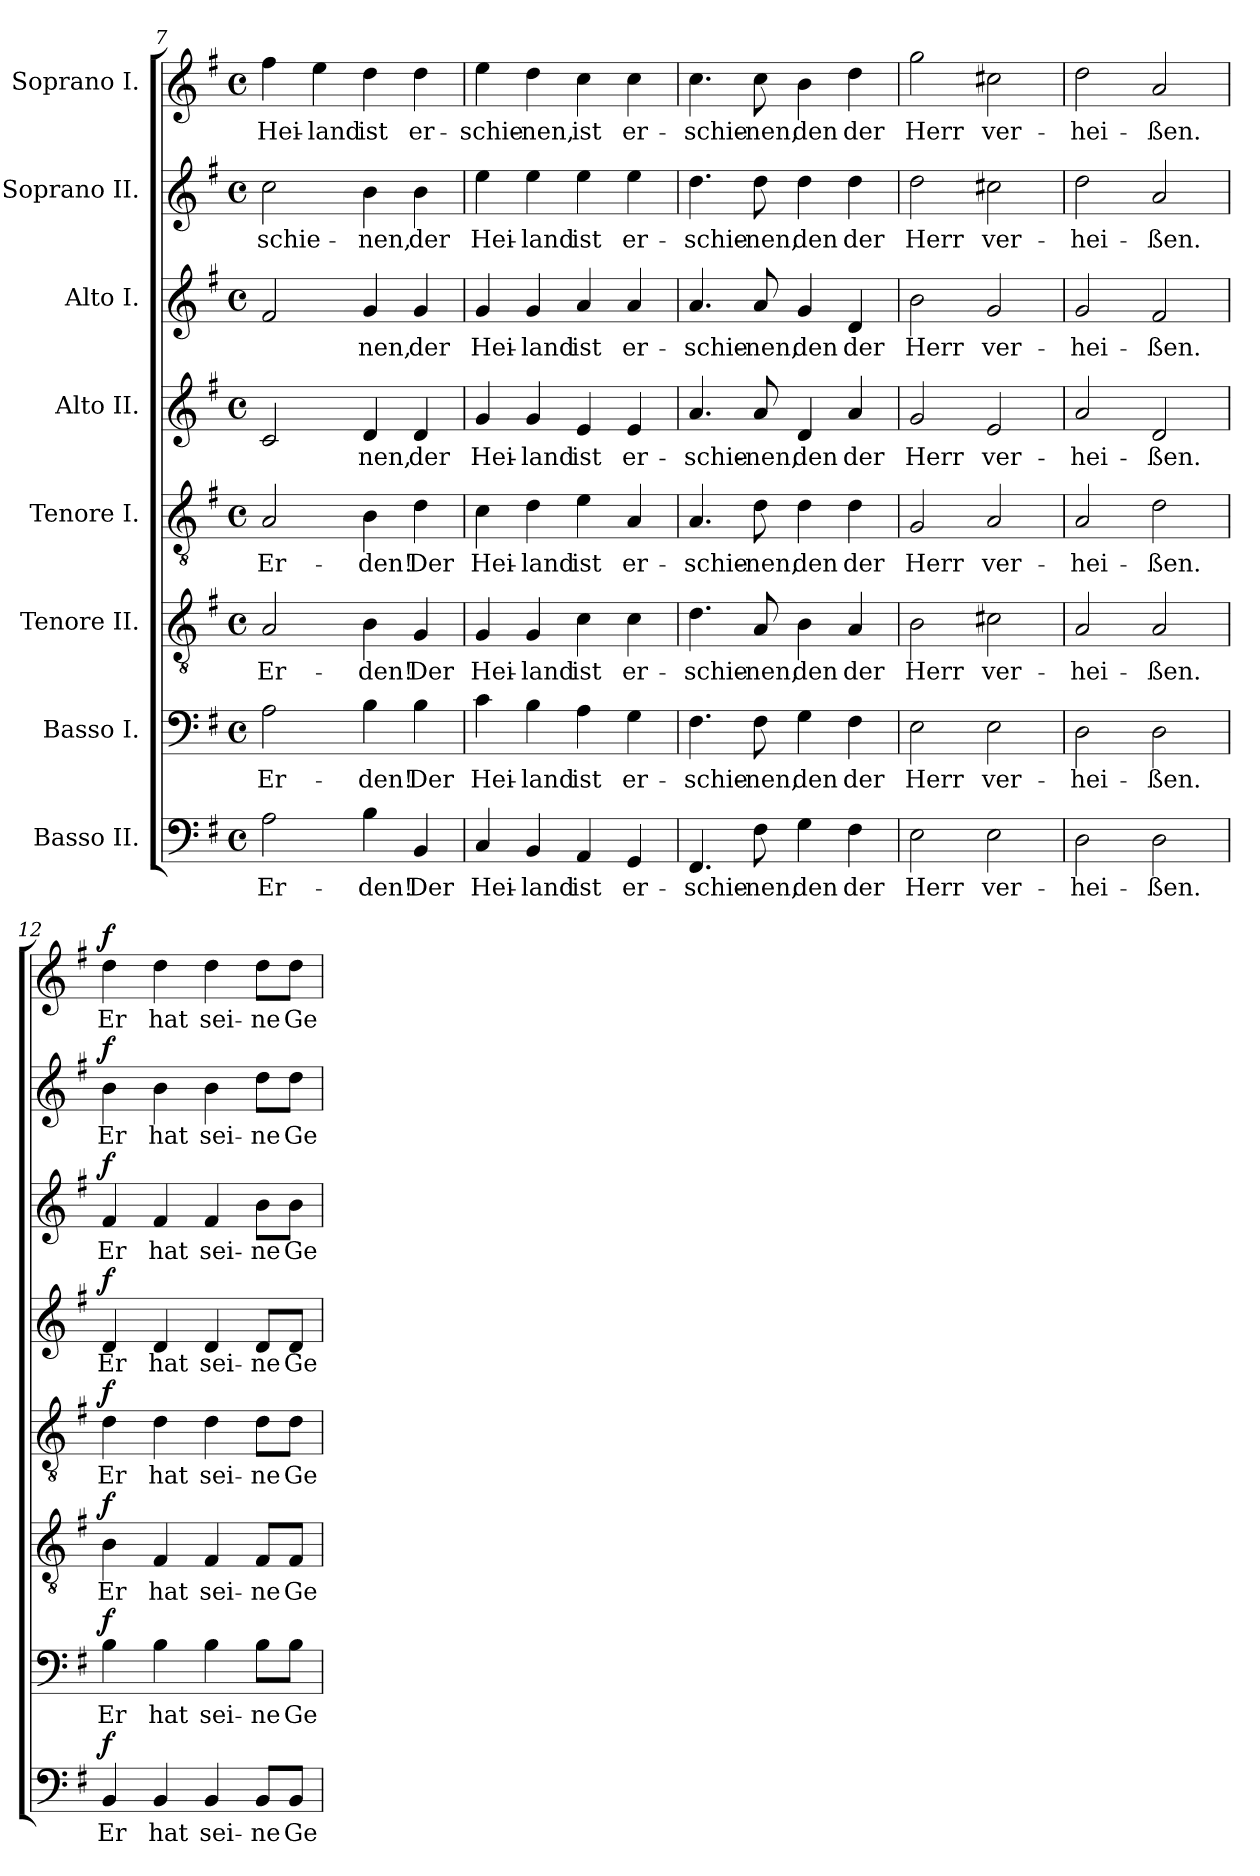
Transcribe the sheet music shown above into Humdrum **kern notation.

**kern	**text	**dynam	**kern	**text	**dynam	**kern	**text	**dynam	**kern	**text	**dynam	**kern	**text	**dynam	**kern	**text	**dynam	**kern	**text	**dynam	**kern	**text	**dynam
*part8	*part8	*part8	*part7	*part7	*part7	*part6	*part6	*part6	*part5	*part5	*part5	*part4	*part4	*part4	*part3	*part3	*part3	*part2	*part2	*part2	*part1	*part1	*part1
*staff8	*staff8	*staff8	*staff7	*staff7	*staff7	*staff6	*staff6	*staff6	*staff5	*staff5	*staff5	*staff4	*staff4	*staff4	*staff3	*staff3	*staff3	*staff2	*staff2	*staff2	*staff1	*staff1	*staff1
*I"Basso II.	*	*	*I"Basso I.	*	*	*I"Tenore II.	*	*	*I"Tenore I.	*	*	*I"Alto II.	*	*	*I"Alto I.	*	*	*I"Soprano II.	*	*	*I"Soprano I.	*	*
*clefF4	*	*	*clefF4	*	*	*clefGv2	*	*	*clefGv2	*	*	*clefG2	*	*	*clefG2	*	*	*clefG2	*	*	*clefG2	*	*
*k[f#]	*	*	*k[f#]	*	*	*k[f#]	*	*	*k[f#]	*	*	*k[f#]	*	*	*k[f#]	*	*	*k[f#]	*	*	*k[f#]	*	*
*G:	*	*	*G:	*	*	*G:	*	*	*G:	*	*	*G:	*	*	*G:	*	*	*G:	*	*	*G:	*	*
*M4/4	*	*	*M4/4	*	*	*M4/4	*	*	*M4/4	*	*	*M4/4	*	*	*M4/4	*	*	*M4/4	*	*	*M4/4	*	*
*met(c)	*	*	*met(c)	*	*	*met(c)	*	*	*met(c)	*	*	*met(c)	*	*	*met(c)	*	*	*met(c)	*	*	*met(c)	*	*
=7	=7	=7	=7	=7	=7	=7	=7	=7	=7	=7	=7	=7	=7	=7	=7	=7	=7	=7	=7	=7	=7	=7	=7
!	!LO:LY:b:cj	!	!	!LO:LY:b:cj	!	!	!LO:LY:b:cj	!	!	!LO:LY:b:cj	!	!	!LO:LY:b:cj	!	!	!LO:LY:b:cj	!	!	!LO:LY:b:cj	!	!	!LO:LY:b:cj	!
2A\	Er-	.	2A\	Er-	.	2A/	Er-	.	2A/	Er-	.	2c/	--	.	2f#/	--	.	2cc\	-schie-	.	4ff#\	Hei-	.
!	!	!	!	!	!	!	!	!	!	!	!	!	!	!	!	!	!	!	!	!	!	!LO:LY:b:cj	!
.	.	.	.	.	.	.	.	.	.	.	.	.	.	.	.	.	.	.	.	.	4ee\	-land	.
!	!LO:LY:b:cj	!	!	!LO:LY:b:cj	!	!	!LO:LY:b:cj	!	!	!LO:LY:b:cj	!	!	!LO:LY:b:cj	!	!	!LO:LY:b:cj	!	!	!LO:LY:b:cj	!	!	!LO:LY:b:cj	!
4B\	-den!	.	4B\	-den!	.	4B\	-den!	.	4B\	-den!	.	4d/	-nen,	.	4g/	-nen,	.	4b\	-nen,	.	4dd\	ist	.
!	!LO:LY:b:cj	!	!	!LO:LY:b:cj	!	!	!LO:LY:b:cj	!	!	!LO:LY:b:cj	!	!	!LO:LY:b:cj	!	!	!LO:LY:b:cj	!	!	!LO:LY:b:cj	!	!	!LO:LY:b:cj	!
4BB/	Der	.	4B\	Der	.	4G/	Der	.	4d\	Der	.	4d/	der	.	4g/	der	.	4b\	der	.	4dd\	er-	.
!!LO:PB:g=z
=8!	=8!	=8!	=8!	=8!	=8!	=8!	=8!	=8!	=8!	=8!	=8!	=8!	=8!	=8!	=8!	=8!	=8!	=8!	=8!	=8!	=8!	=8!	=8!
!	!LO:LY:b:cj	!	!	!LO:LY:b:cj	!	!	!LO:LY:b:cj	!	!	!LO:LY:b:cj	!	!	!LO:LY:b:cj	!	!	!LO:LY:b:cj	!	!	!LO:LY:b:cj	!	!	!LO:LY:b:cj	!
4C/	Hei-	.	4c\	Hei-	.	4G/	Hei-	.	4c\	Hei-	.	4g/	Hei-	.	4g/	Hei-	.	4ee\	Hei-	.	4ee\	-schie-	.
!	!LO:LY:b:cj	!	!	!LO:LY:b:cj	!	!	!LO:LY:b:cj	!	!	!LO:LY:b:cj	!	!	!LO:LY:b:cj	!	!	!LO:LY:b:cj	!	!	!LO:LY:b:cj	!	!	!LO:LY:b:cj	!
4BB/	-land	.	4B\	-land	.	4G/	-land	.	4d\	-land	.	4g/	-land	.	4g/	-land	.	4ee\	-land	.	4dd\	-nen,	.
!	!LO:LY:b:cj	!	!	!LO:LY:b:cj	!	!	!LO:LY:b:cj	!	!	!LO:LY:b:cj	!	!	!LO:LY:b:cj	!	!	!LO:LY:b:cj	!	!	!LO:LY:b:cj	!	!	!LO:LY:b:cj	!
4AA/	ist	.	4A\	ist	.	4c\	ist	.	4e\	ist	.	4e/	ist	.	4a/	ist	.	4ee\	ist	.	4cc\	ist	.
!	!LO:LY:b:cj	!	!	!LO:LY:b:cj	!	!	!LO:LY:b:cj	!	!	!LO:LY:b:cj	!	!	!LO:LY:b:cj	!	!	!LO:LY:b:cj	!	!	!LO:LY:b:cj	!	!	!LO:LY:b:cj	!
4GG/	er-	.	4G\	er-	.	4c\	er-	.	4A/	er-	.	4e/	er-	.	4a/	er-	.	4ee\	er-	.	4cc\	er-	.
=9!	=9!	=9!	=9!	=9!	=9!	=9!	=9!	=9!	=9!	=9!	=9!	=9!	=9!	=9!	=9!	=9!	=9!	=9!	=9!	=9!	=9!	=9!	=9!
!	!LO:LY:b:cj	!	!	!LO:LY:b:cj	!	!	!LO:LY:b:cj	!	!	!LO:LY:b:cj	!	!	!LO:LY:b:cj	!	!	!LO:LY:b:cj	!	!	!LO:LY:b:cj	!	!	!LO:LY:b:cj	!
4.FF#/	-schie-	.	4.F#\	-schie-	.	4.d\	-schie-	.	4.A/	-schie-	.	4.a/	-schie-	.	4.a/	-schie-	.	4.dd\	-schie-	.	4.cc\	-schie-	.
!	!LO:LY:b:cj	!	!	!LO:LY:b:cj	!	!	!LO:LY:b:cj	!	!	!LO:LY:b:cj	!	!	!LO:LY:b:cj	!	!	!LO:LY:b:cj	!	!	!LO:LY:b:cj	!	!	!LO:LY:b:cj	!
8F#\	-nen,	.	8F#\	-nen,	.	8A/	-nen,	.	8d\	-nen,	.	8a/	-nen,	.	8a/	-nen,	.	8dd\	-nen,	.	8cc\	-nen,	.
!	!LO:LY:b:cj	!	!	!LO:LY:b:cj	!	!	!LO:LY:b:cj	!	!	!LO:LY:b:cj	!	!	!LO:LY:b:cj	!	!	!LO:LY:b:cj	!	!	!LO:LY:b:cj	!	!	!LO:LY:b:cj	!
4G\	den	.	4G\	den	.	4B\	den	.	4d\	den	.	4d/	den	.	4g/	den	.	4dd\	den	.	4b\	den	.
!	!LO:LY:b:cj	!	!	!LO:LY:b:cj	!	!	!LO:LY:b:cj	!	!	!LO:LY:b:cj	!	!	!LO:LY:b:cj	!	!	!LO:LY:b:cj	!	!	!LO:LY:b:cj	!	!	!LO:LY:b:cj	!
4F#\	der	.	4F#\	der	.	4A/	der	.	4d\	der	.	4a/	der	.	4d/	der	.	4dd\	der	.	4dd\	der	.
=10!	=10!	=10!	=10!	=10!	=10!	=10!	=10!	=10!	=10!	=10!	=10!	=10!	=10!	=10!	=10!	=10!	=10!	=10!	=10!	=10!	=10!	=10!	=10!
!	!LO:LY:b:cj	!	!	!LO:LY:b:cj	!	!	!LO:LY:b:cj	!	!	!LO:LY:b:cj	!	!	!LO:LY:b:cj	!	!	!LO:LY:b:cj	!	!	!LO:LY:b:cj	!	!	!LO:LY:b:cj	!
2E\	Herr	.	2E\	Herr	.	2B\	Herr	.	2G/	Herr	.	2g/	Herr	.	2b\	Herr	.	2dd\	Herr	.	2gg\	Herr	.
!	!LO:LY:b:cj	!	!	!LO:LY:b:cj	!	!	!LO:LY:b:cj	!	!	!LO:LY:b:cj	!	!	!LO:LY:b:cj	!	!	!LO:LY:b:cj	!	!	!LO:LY:b:cj	!	!	!LO:LY:b:cj	!
2E\	ver-	.	2E\	ver-	.	2c#X\	ver-	.	2A/	ver-	.	2e/	ver-	.	2g/	ver-	.	2cc#X\	ver-	.	2cc#X\	ver-	.
=11!	=11!	=11!	=11!	=11!	=11!	=11!	=11!	=11!	=11!	=11!	=11!	=11!	=11!	=11!	=11!	=11!	=11!	=11!	=11!	=11!	=11!	=11!	=11!
!	!LO:LY:b:cj	!	!	!LO:LY:b:cj	!	!	!LO:LY:b:cj	!	!	!LO:LY:b:cj	!	!	!LO:LY:b:cj	!	!	!LO:LY:b:cj	!	!	!LO:LY:b:cj	!	!	!LO:LY:b:cj	!
2D\	-hei-	.	2D\	-hei-	.	2A/	-hei-	.	2A/	-hei-	.	2a/	-hei-	.	2g/	-hei-	.	2dd\	-hei-	.	2dd\	-hei-	.
!	!LO:LY:b:cj	!	!	!LO:LY:b:cj	!	!	!LO:LY:b:cj	!	!	!LO:LY:b:cj	!	!	!LO:LY:b:cj	!	!	!LO:LY:b:cj	!	!	!LO:LY:b:cj	!	!	!LO:LY:b:cj	!
2D\	-ßen.	.	2D\	-ßen.	.	2A/	-ßen.	.	2d\	-ßen.	.	2d/	-ßen.	.	2f#/	-ßen.	.	2a/	-ßen.	.	2a/	-ßen.	.
=12!	=12!	=12!	=12!	=12!	=12!	=12!	=12!	=12!	=12!	=12!	=12!	=12!	=12!	=12!	=12!	=12!	=12!	=12!	=12!	=12!	=12!	=12!	=12!
!	!LO:LY:b:cj	!LO:DY:a	!	!LO:LY:b:cj	!LO:DY:a	!	!LO:LY:b:cj	!LO:DY:a	!	!LO:LY:b:cj	!LO:DY:a	!	!LO:LY:b:cj	!LO:DY:a	!	!LO:LY:b:cj	!LO:DY:a	!	!LO:LY:b:cj	!LO:DY:a	!	!LO:LY:b:cj	!LO:DY:a
4BB/	Er	f	4B\	Er	f	4B\	Er	f	4d\	Er	f	4d/	Er	f	4f#/	Er	f	4b\	Er	f	4dd\	Er	f
!	!LO:LY:b:cj	!	!	!LO:LY:b:cj	!	!	!LO:LY:b:cj	!	!	!LO:LY:b:cj	!	!	!LO:LY:b:cj	!	!	!LO:LY:b:cj	!	!	!LO:LY:b:cj	!	!	!LO:LY:b:cj	!
4BB/	hat	.	4B\	hat	.	4F#/	hat	.	4d\	hat	.	4d/	hat	.	4f#/	hat	.	4b\	hat	.	4dd\	hat	.
!	!LO:LY:b:cj	!	!	!LO:LY:b:cj	!	!	!LO:LY:b:cj	!	!	!LO:LY:b:cj	!	!	!LO:LY:b:cj	!	!	!LO:LY:b:cj	!	!	!LO:LY:b:cj	!	!	!LO:LY:b:cj	!
4BB/	sei-	.	4B\	sei-	.	4F#/	sei-	.	4d\	sei-	.	4d/	sei-	.	4f#/	sei-	.	4b\	sei-	.	4dd\	sei-	.
!	!LO:LY:b:cj	!	!	!LO:LY:b:cj	!	!	!LO:LY:b:cj	!	!	!LO:LY:b:cj	!	!	!LO:LY:b:cj	!	!	!LO:LY:b:cj	!	!	!LO:LY:b:cj	!	!	!LO:LY:b:cj	!
8BB/L	-ne	.	8B\L	-ne	.	8F#/L	-ne	.	8d\L	-ne	.	8d/L	-ne	.	8b\L	-ne	.	8dd\L	-ne	.	8dd\L	-ne	.
!	!LO:LY:b:cj	!	!	!LO:LY:b:cj	!	!	!LO:LY:b:cj	!	!	!LO:LY:b:cj	!	!	!LO:LY:b:cj	!	!	!LO:LY:b:cj	!	!	!LO:LY:b:cj	!	!	!LO:LY:b:cj	!
8BB/J	Ge-	.	8B\J	Ge-	.	8F#/J	Ge-	.	8d\J	Ge-	.	8d/J	Ge-	.	8b\J	Ge-	.	8dd\J	Ge-	.	8dd\J	Ge-	.
=!	=!	=!	=!	=!	=!	=!	=!	=!	=!	=!	=!	=!	=!	=!	=!	=!	=!	=!	=!	=!	=!	=!	=!
*-	*-	*-	*-	*-	*-	*-	*-	*-	*-	*-	*-	*-	*-	*-	*-	*-	*-	*-	*-	*-	*-	*-	*-
